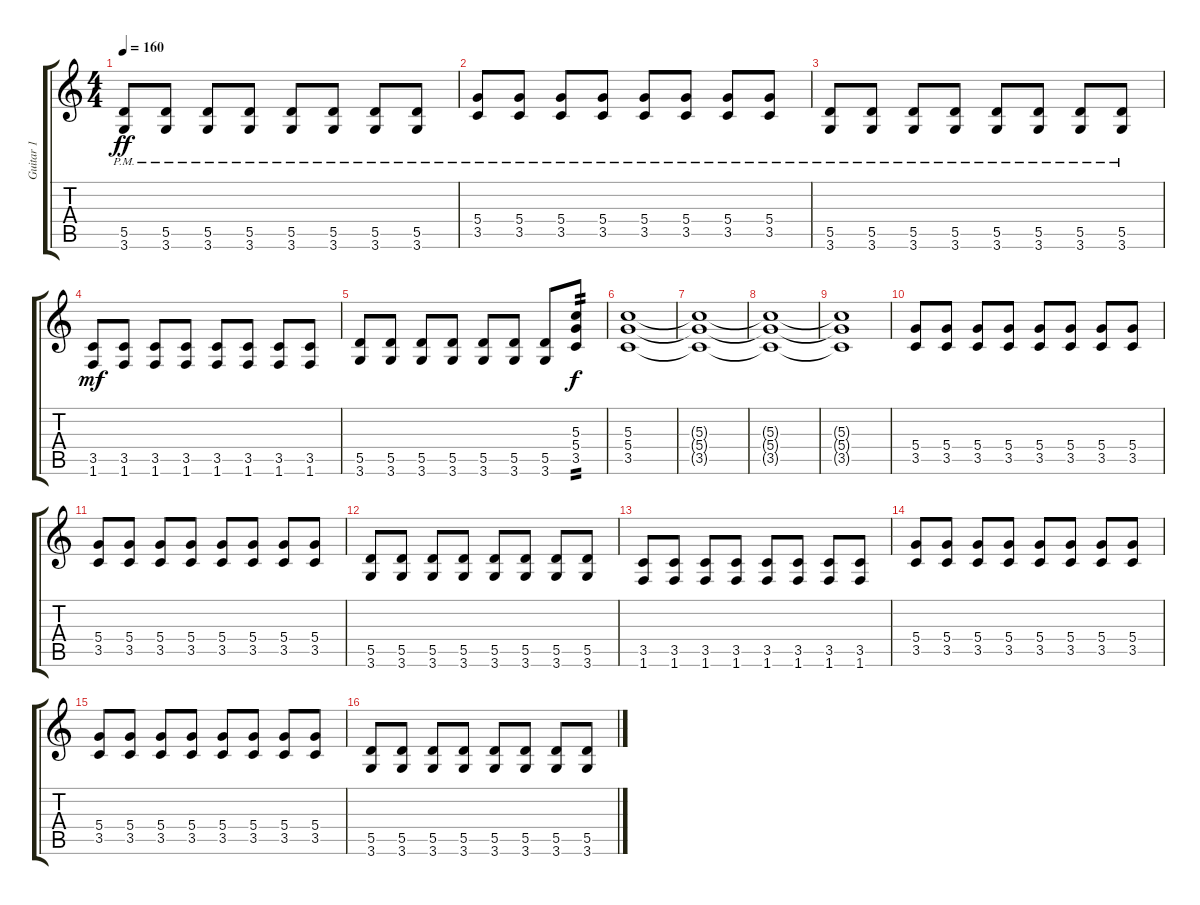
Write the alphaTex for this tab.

\track ("Guitar 1" "Guitar 1") {instrument distortionguitar}
\staff {score tabs}
\tuning (E4 B3 G3 D3 A2 E2) {hide}
\ts (4 4)
\tempo 160
\clef g2
\ks c
(5.5{pm} 3.6{pm}).8{dy ff} (5.5{pm} 3.6{pm}).8 (5.5{pm} 3.6{pm}).8 (5.5{pm} 3.6{pm}).8 (5.5{pm} 3.6{pm}).8 (5.5{pm} 3.6{pm}).8 (5.5{pm} 3.6{pm}).8 (5.5{pm} 3.6{pm}).8 |
(5.4{pm} 3.5{pm}).8 (5.4{pm} 3.5{pm}).8 (5.4{pm} 3.5{pm}).8 (5.4{pm} 3.5{pm}).8 (5.4{pm} 3.5{pm}).8 (5.4{pm} 3.5{pm}).8 (5.4{pm} 3.5{pm}).8 (5.4{pm} 3.5{pm}).8 |
(5.5{pm} 3.6{pm}).8 (5.5{pm} 3.6{pm}).8 (5.5{pm} 3.6{pm}).8 (5.5{pm} 3.6{pm}).8 (5.5{pm} 3.6{pm}).8 (5.5{pm} 3.6{pm}).8 (5.5{pm} 3.6{pm}).8 (5.5{pm} 3.6{pm}).8 |
(3.5 1.6).8{dy mf} (3.5 1.6).8 (3.5 1.6).8 (3.5 1.6).8 (3.5 1.6).8 (3.5 1.6).8 (3.5 1.6).8 (3.5 1.6).8 |
(5.5 3.6).8 (5.5 3.6).8 (5.5 3.6).8 (5.5 3.6).8 (5.5 3.6).8 (5.5 3.6).8 (5.5 3.6).8 (5.3 5.4 3.5).8{tp 2 dy f} |
(5.3 5.4 3.5).1 |
(5.3{t} 5.4{t} 3.5{t}).1 |
(5.3{t} 5.4{t} 3.5{t}).1 |
(5.3{t} 5.4{t} 3.5{t}).1 |
(5.4 3.5).8 (5.4 3.5).8 (5.4 3.5).8 (5.4 3.5).8 (5.4 3.5).8 (5.4 3.5).8 (5.4 3.5).8 (5.4 3.5).8 |
(5.4 3.5).8 (5.4 3.5).8 (5.4 3.5).8 (5.4 3.5).8 (5.4 3.5).8 (5.4 3.5).8 (5.4 3.5).8 (5.4 3.5).8 |
(5.5 3.6).8 (5.5 3.6).8 (5.5 3.6).8 (5.5 3.6).8 (5.5 3.6).8 (5.5 3.6).8 (5.5 3.6).8 (5.5 3.6).8 |
(3.5 1.6).8 (3.5 1.6).8 (3.5 1.6).8 (3.5 1.6).8 (3.5 1.6).8 (3.5 1.6).8 (3.5 1.6).8 (3.5 1.6).8 |
(5.4 3.5).8 (5.4 3.5).8 (5.4 3.5).8 (5.4 3.5).8 (5.4 3.5).8 (5.4 3.5).8 (5.4 3.5).8 (5.4 3.5).8 |
(5.4 3.5).8 (5.4 3.5).8 (5.4 3.5).8 (5.4 3.5).8 (5.4 3.5).8 (5.4 3.5).8 (5.4 3.5).8 (5.4 3.5).8 |
(5.5 3.6).8 (5.5 3.6).8 (5.5 3.6).8 (5.5 3.6).8 (5.5 3.6).8 (5.5 3.6).8 (5.5 3.6).8 (5.5 3.6).8
